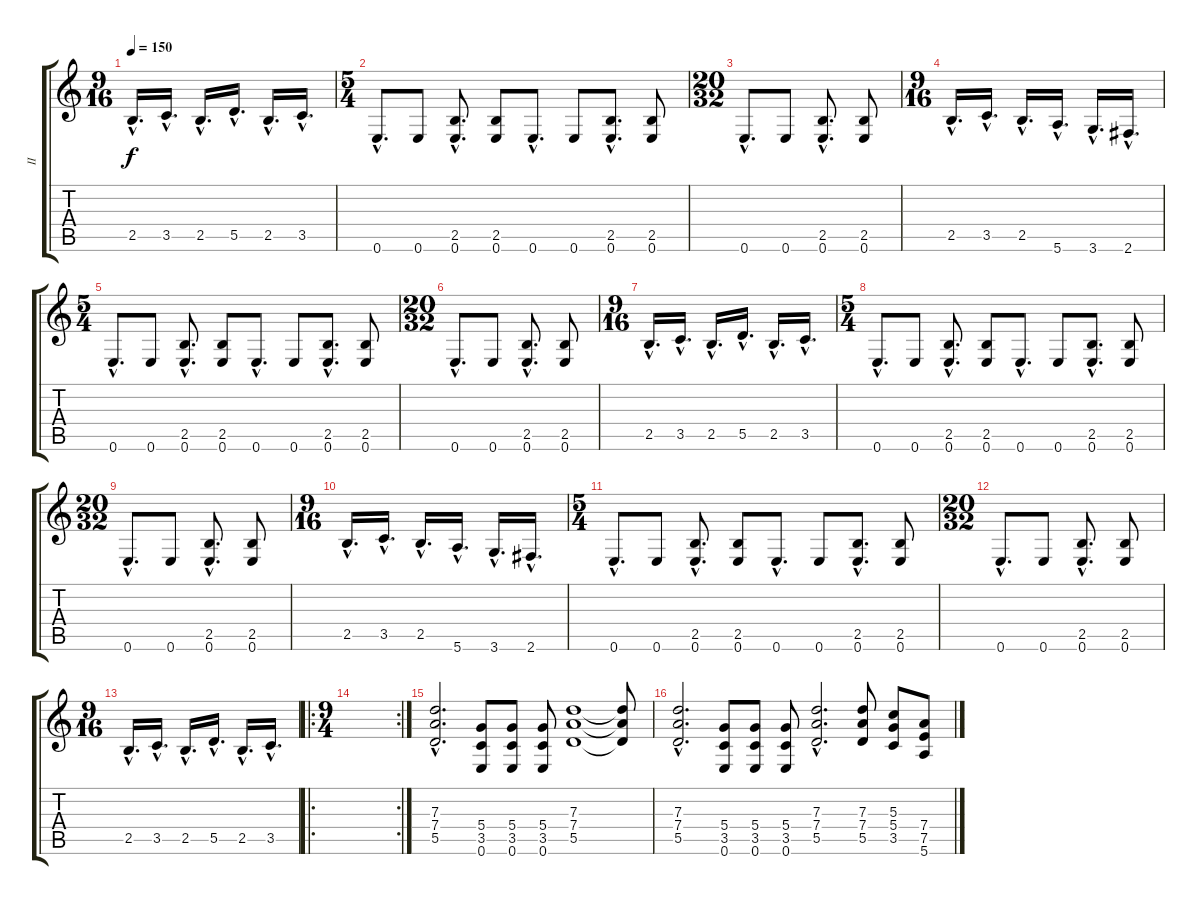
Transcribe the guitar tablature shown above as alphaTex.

\track ("II" "II") {instrument distortionguitar}
\staff {score tabs}
\tuning (E4 B3 G3 D3 A2 E2) {hide}
\ts (9 16)
\tempo 150
\clef g2
\ks c
2.5{hac}.16{d dy f} 3.5{hac}.16{d} 2.5{hac}.16{d} 5.5{hac}.16{d} 2.5{hac}.16{d} 3.5{hac}.16{d} |
\ts (5 4)
0.6{hac}.8{d} 0.6.8 (2.5{hac} 0.6{hac}).8{d} (2.5 0.6).8 0.6{hac}.8{d} 0.6.8 (2.5{hac} 0.6{hac}).8{d} (2.5 0.6).8 |
\ts (20 32)
0.6{hac}.8{d} 0.6.8 (2.5{hac} 0.6{hac}).8{d} (2.5 0.6).8 |
\ts (9 16)
2.5{hac}.16{d} 3.5{hac}.16{d} 2.5{hac}.16{d} 5.6{hac}.16{d} 3.6{hac}.16{d} 2.6{hac}.16{d} |
\ts (5 4)
0.6{hac}.8{d} 0.6.8 (2.5{hac} 0.6{hac}).8{d} (2.5 0.6).8 0.6{hac}.8{d} 0.6.8 (2.5{hac} 0.6{hac}).8{d} (2.5 0.6).8 |
\ts (20 32)
0.6{hac}.8{d} 0.6.8 (2.5{hac} 0.6{hac}).8{d} (2.5 0.6).8 |
\ts (9 16)
2.5{hac}.16{d} 3.5{hac}.16{d} 2.5{hac}.16{d} 5.5{hac}.16{d} 2.5{hac}.16{d} 3.5{hac}.16{d} |
\ts (5 4)
0.6{hac}.8{d} 0.6.8 (2.5{hac} 0.6{hac}).8{d} (2.5 0.6).8 0.6{hac}.8{d} 0.6.8 (2.5{hac} 0.6{hac}).8{d} (2.5 0.6).8 |
\ts (20 32)
0.6{hac}.8{d} 0.6.8 (2.5{hac} 0.6{hac}).8{d} (2.5 0.6).8 |
\ts (9 16)
2.5{hac}.16{d} 3.5{hac}.16{d} 2.5{hac}.16{d} 5.6{hac}.16{d} 3.6{hac}.16{d} 2.6{hac}.16{d} |
\ts (5 4)
0.6{hac}.8{d} 0.6.8 (2.5{hac} 0.6{hac}).8{d} (2.5 0.6).8 0.6{hac}.8{d} 0.6.8 (2.5{hac} 0.6{hac}).8{d} (2.5 0.6).8 |
\ts (20 32)
0.6{hac}.8{d} 0.6.8 (2.5{hac} 0.6{hac}).8{d} (2.5 0.6).8 |
\ts (9 16)
2.5{hac}.16{d} 3.5{hac}.16{d} 2.5{hac}.16{d} 5.5{hac}.16{d} 2.5{hac}.16{d} 3.5{hac}.16{d} |
\ro
\rc 2
\ts (9 4)
|
(7.3{hac} 7.4{hac} 5.5{hac}).2{d} (5.4 3.5 0.6).8 (5.4 3.5 0.6).8 (5.4 3.5 0.6).8 (7.3 7.4 5.5).1 (7.3{t} 7.4{t} 5.5{t}).8 |
(7.3{hac} 7.4{hac} 5.5{hac}).2{d} (5.4 3.5 0.6).8 (5.4 3.5 0.6).8 (5.4 3.5 0.6).8 (7.3{hac} 7.4{hac} 5.5{hac}).2{d} (7.3 7.4 5.5).8 (5.3 5.4 3.5).8 (7.4 7.5 5.6).8
